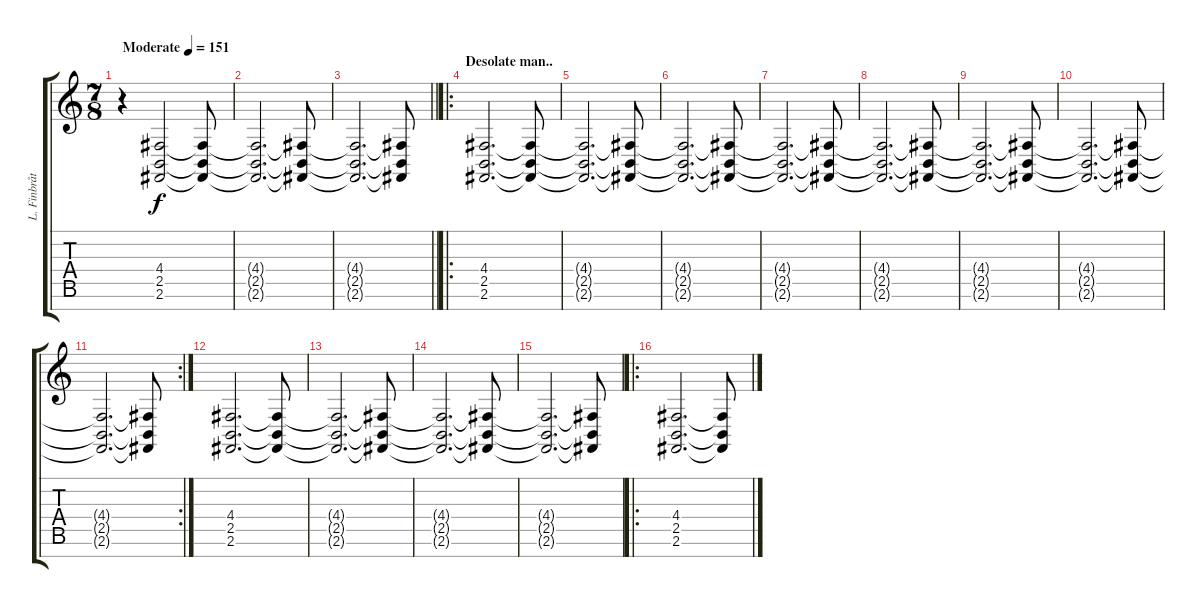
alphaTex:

\track ("L. Finbråten" "L. Finbråt") {instrument acousticgrandpiano}
\staff {score tabs}
\tuning (E4 B3 G3 D3 A2 E2 B1) {hide}
\ts (7 8)
\tempo (151 "Moderate")
\clef g2
\ks c
r.4{dy f volume 0 instrument acousticgrandpiano} (4.4 2.5 2.6).2{volume 9 instrument fx7echoes} (4.4{t} 2.5{t} 2.6{t}).8 |
(4.4{t} 2.5{t} 2.6{t}).2{d} (4.4{t} 2.5{t} 2.6{t}).8 |
\barLineRight lightlight
(4.4{t} 2.5{t} 2.6{t}).2{d} (4.4{t} 2.5{t} 2.6{t}).8 |
\ro
\section ("" "Desolate man..")
(4.4 2.5 2.6).2{d} (4.4{t} 2.5{t} 2.6{t}).8 |
(4.4{t} 2.5{t} 2.6{t}).2{d} (4.4{t} 2.5{t} 2.6{t}).8 |
(4.4{t} 2.5{t} 2.6{t}).2{d} (4.4{t} 2.5{t} 2.6{t}).8 |
(4.4{t} 2.5{t} 2.6{t}).2{d} (4.4{t} 2.5{t} 2.6{t}).8 |
(4.4{t} 2.5{t} 2.6{t}).2{d} (4.4{t} 2.5{t} 2.6{t}).8 |
(4.4{t} 2.5{t} 2.6{t}).2{d} (4.4{t} 2.5{t} 2.6{t}).8 |
(4.4{t} 2.5{t} 2.6{t}).2{d} (4.4{t} 2.5{t} 2.6{t}).8 |
\rc 2
(4.4{t} 2.5{t} 2.6{t}).2{d} (4.4{t} 2.5{t} 2.6{t}).8 |
(4.4 2.5 2.6).2{d} (4.4{t} 2.5{t} 2.6{t}).8 |
(4.4{t} 2.5{t} 2.6{t}).2{d} (4.4{t} 2.5{t} 2.6{t}).8 |
(4.4{t} 2.5{t} 2.6{t}).2{d} (4.4{t} 2.5{t} 2.6{t}).8 |
(4.4{t} 2.5{t} 2.6{t}).2{d} (4.4{t} 2.5{t} 2.6{t}).8 |
\ro
(4.4 2.5 2.6).2{d} (4.4{t} 2.5{t} 2.6{t}).8
